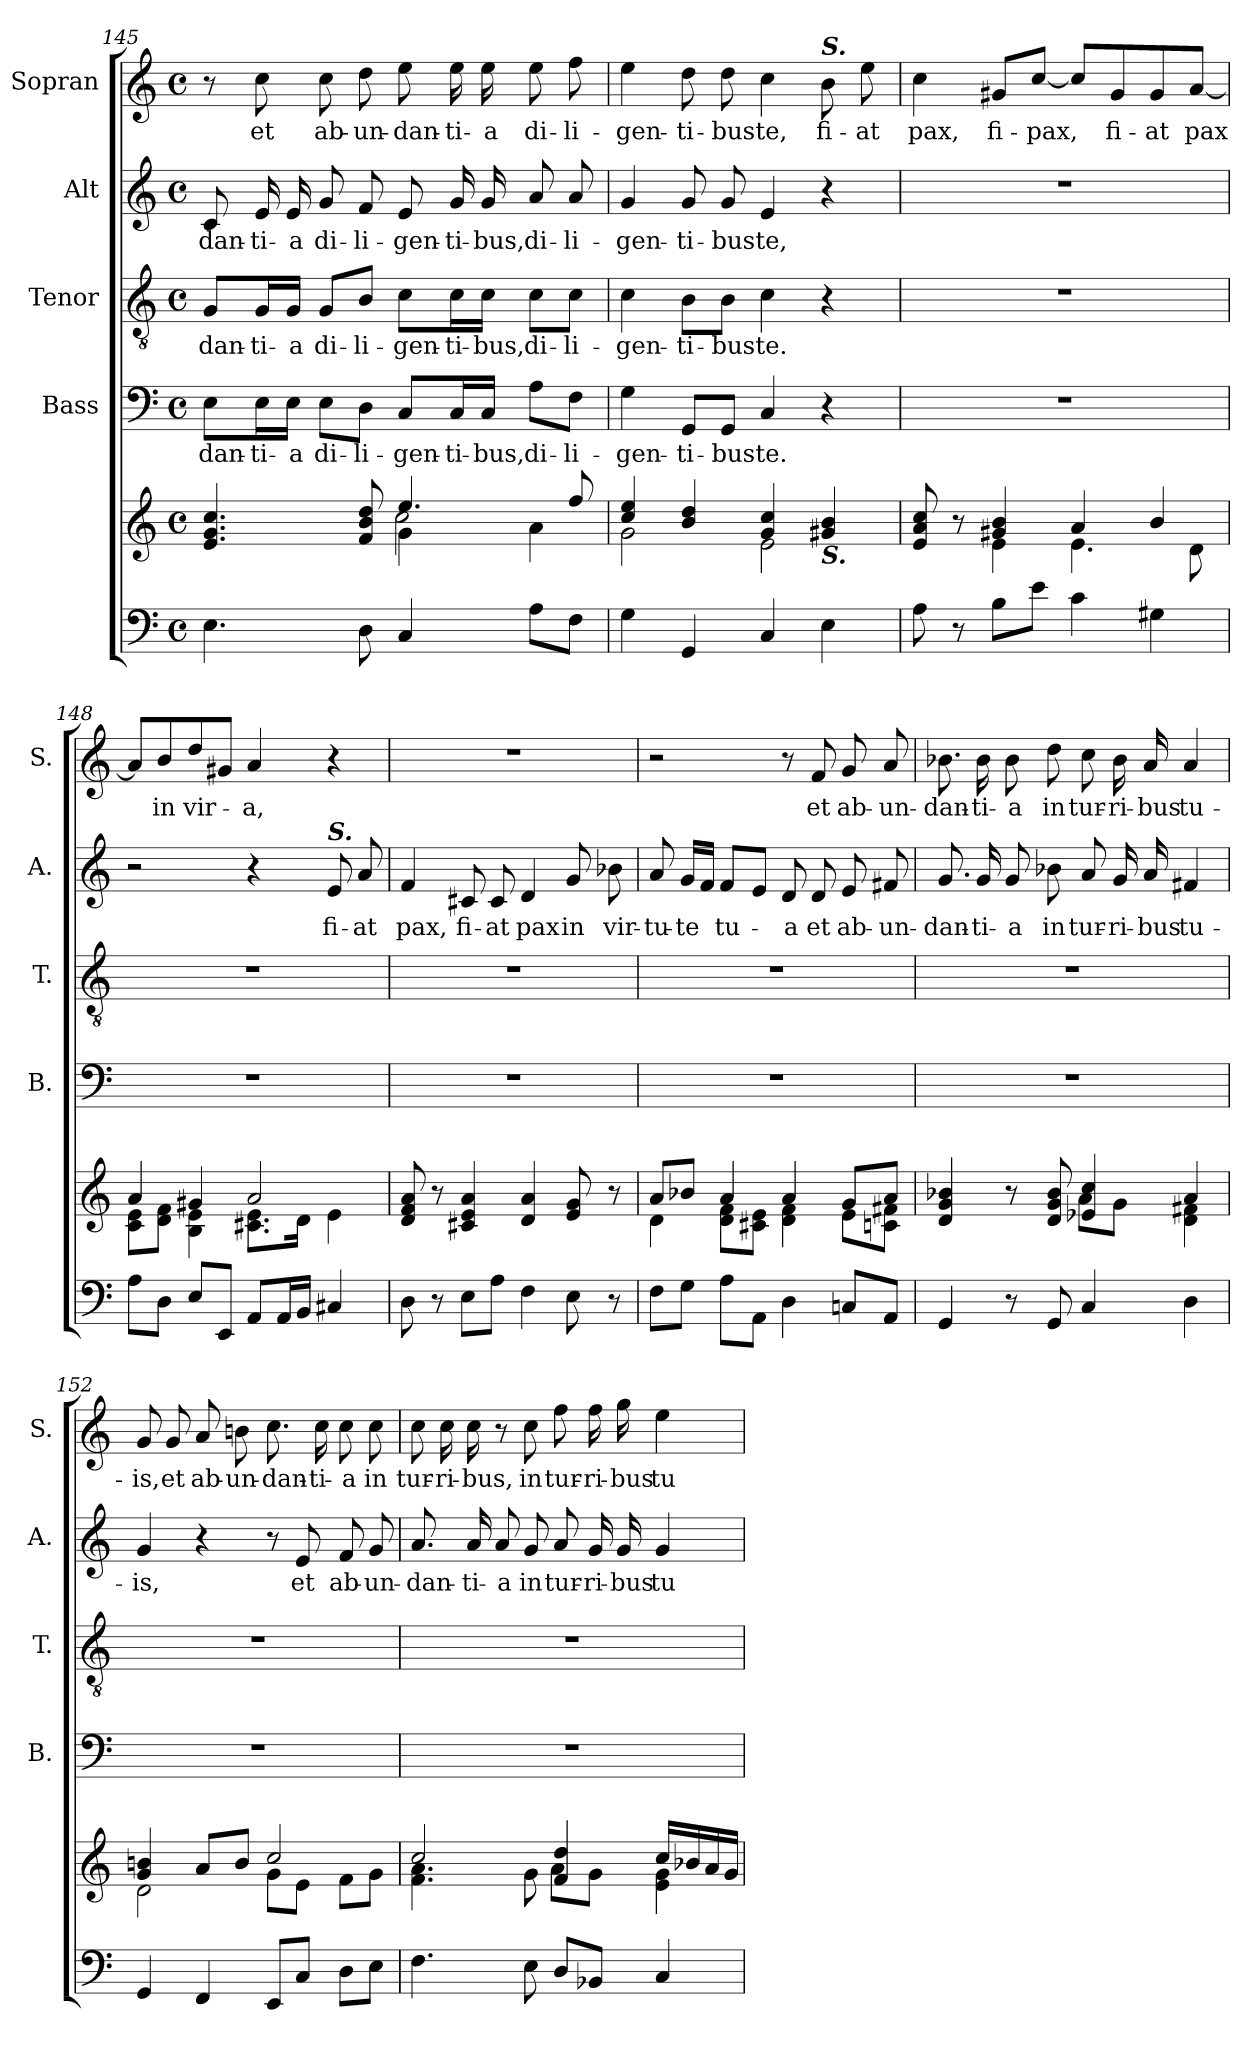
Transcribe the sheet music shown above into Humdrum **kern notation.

**kern	**kern	**kern	**text	**kern	**text	**kern	**text	**kern	**text
*part5	*part5	*part4	*part4	*part3	*part3	*part2	*part2	*part1	*part1
*staff6	*staff5	*staff4	*staff4	*staff3	*staff3	*staff2	*staff2	*staff1	*staff1
*	*	*I"Bass	*	*I"Tenor	*	*I"Alt	*	*I"Sopran	*
*	*	*I'B.	*	*I'T.	*	*I'A.	*	*I'S.	*
!!LO:PB:g=z
*clefF4	*clefG2	*clefF4	*	*clefGv2	*	*clefG2	*	*clefG2	*
*k[]	*k[]	*k[]	*	*k[]	*	*k[]	*	*k[]	*
*C:	*C:	*C:	*	*C:	*	*C:	*	*C:	*
*M4/4	*M4/4	*M4/4	*	*M4/4	*	*M4/4	*	*M4/4	*
*met(c)	*met(c)	*met(c)	*	*met(c)	*	*met(c)	*	*met(c)	*
=145	=145	=145	=145	=145	=145	=145	=145	=145	=145
*	*^	*	*	*	*	*	*	*	*
*	*	*^	*	*	*	*	*	*	*	*
!	!	!	!	!	!LO:LY:b	!	!LO:LY:b	!	!LO:LY:b	!	!
4.E\	4.e/ 4.g/ 4.cc/	2ryy	2ryy	8E\L	-dan-	8G/L	-dan-	8c/	-dan-	8r	.
!	!	!	!	!	!LO:LY:b	!	!LO:LY:b	!	!LO:LY:b	!	!LO:LY:b
.	.	.	.	16E\L	-ti-	16G/L	-ti-	16e/	-ti-	8cc\	et
!	!	!	!	!	!LO:LY:b	!	!LO:LY:b	!	!LO:LY:b	!	!
.	.	.	.	16E\JJ	-a	16G/JJ	-a	16e/	-a	.	.
!	!	!	!	!	!LO:LY:b	!	!LO:LY:b	!	!LO:LY:b	!	!LO:LY:b
.	.	.	.	8E\L	di-	8G/L	di-	8g/	di-	8cc\	ab-
!	!	!	!	!	!LO:LY:b	!	!LO:LY:b	!	!LO:LY:b	!	!LO:LY:b
8D\	8f/ 8b/ 8dd/	.	.	8D\J	-li-	8B/J	-li-	8f/	-li-	8dd\	-un-
!	!	!	!	!	!LO:LY:b	!	!LO:LY:b	!	!LO:LY:b	!	!LO:LY:b
4C/	4.ee/	4g\	2cc\	8C/L	-gen-	8c\L	-gen-	8e/	-gen-	8ee\	-dan-
!	!	!	!	!	!LO:LY:b	!	!LO:LY:b	!	!LO:LY:b	!	!LO:LY:b
.	.	.	.	16C/L	-ti-	16c\L	-ti-	16g/	-ti-	16ee\	-ti-
!	!	!	!	!	!LO:LY:b	!	!LO:LY:b	!	!LO:LY:b	!	!LO:LY:b
.	.	.	.	16C/JJ	-bus,	16c\JJ	-bus,	16g/	-bus,	16ee\	-a
!	!	!	!	!	!LO:LY:b	!	!LO:LY:b	!	!LO:LY:b	!	!LO:LY:b
8A\L	.	4a\	.	8A\L	di-	8c\L	di-	8a/	di-	8ee\	di-
!	!	!	!	!	!LO:LY:b	!	!LO:LY:b	!	!LO:LY:b	!	!LO:LY:b
8F\J	8ff/	.	.	8F\J	-li-	8c\J	-li-	8a/	-li-	8ff\	-li-
*	*	*v	*v	*	*	*	*	*	*	*	*
=146	=146	=146	=146	=146	=146	=146	=146	=146	=146	=146
!	!	!	!	!LO:LY:b	!	!LO:LY:b	!	!LO:LY:b	!	!LO:LY:b
4G\	4cc/ 4ee/	2g\	4G\	-gen-	4c\	-gen-	4g/	-gen-	4ee\	-gen-
!	!	!	!	!LO:LY:b	!	!LO:LY:b	!	!LO:LY:b	!	!LO:LY:b
4GG/	4b/ 4dd/	.	8GG/L	-ti-	8B\L	-ti-	8g/	-ti-	8dd\	-ti-
!	!	!	!	!LO:LY:b	!	!LO:LY:b	!	!LO:LY:b	!	!LO:LY:b
.	.	.	8GG/J	-bus	8B\J	-bus	8g/	-bus	8dd\	-bus
!	!	!	!	!LO:LY:b	!	!LO:LY:b	!	!LO:LY:b	!	!LO:LY:b
4C/	4g/ 4cc/	2e\	4C/	te.	4c\	te.	4e/	te,	4cc\	te,
!	!	!	!	!	!	!	!	!	!LO:TX:a:Bi:t=S.	!
!	!LO:TX:b:Bi:t=S.	!	!	!	!	!	!	!	!	!
!	!	!	!	!	!	!	!	!	!	!LO:LY:b
4E\	4g#X/ 4b/	.	4r	.	4r	.	4r	.	8b\	fi-
!	!	!	!	!	!	!	!	!	!	!LO:LY:b
.	.	.	.	.	.	.	.	.	8ee\	-at
=147	=147	=147	=147	=147	=147	=147	=147	=147	=147	=147
!	!	!	!	!	!	!	!	!	!	!LO:LY:b
8A\	8e/ 8a/ 8cc/	4ryy	1r	.	1r	.	1r	.	4cc\	pax,
8r	8r	.	.	.	.	.	.	.	.	.
!	!	!	!	!	!	!	!	!	!	!LO:LY:b
8B\L	4g#X/ 4b/	4e\	.	.	.	.	.	.	8g#X/L	fi-
!	!	!	!	!	!	!	!	!	!	!LO:LY:b
8e\J	.	.	.	.	.	.	.	.	[8cc/J	-pax,
4c\	4a/	4.e\	.	.	.	.	.	.	8cc/L]	.
!	!	!	!	!	!	!	!	!	!	!LO:LY:b
.	.	.	.	.	.	.	.	.	8g#/	fi-
!	!	!	!	!	!	!	!	!	!	!LO:LY:b
4G#X\	4b/	.	.	.	.	.	.	.	8g#/	-at
!	!	!	!	!	!	!	!	!	!	!LO:LY:b
.	.	8d\	.	.	.	.	.	.	[8a/J	pax
=148	=148	=148	=148	=148	=148	=148	=148	=148	=148	=148
8A\L	4a/	8c\ 8e\L	1r	.	1r	.	2r	.	8a/L]	.
!	!	!	!	!	!	!	!	!	!	!LO:LY:b
8D\J	.	8d\ 8f\J	.	.	.	.	.	.	8b/	in
!	!	!	!	!	!	!	!	!	!	!LO:LY:b
8E/L	4g#X/	4B\ 4e\	.	.	.	.	.	.	8dd/	vir-
8EE/J	.	.	.	.	.	.	.	.	8g#X/J	.
!	!	!	!	!	!	!	!	!	!	!LO:LY:b
8AA/L	2a/	8.c#X\ 8.e\L	.	.	.	.	4r	.	4a/	-a,
16AA/L	.	.	.	.	.	.	.	.	.	.
16BB/JJ	.	16d\Jk	.	.	.	.	.	.	.	.
!	!	!	!	!	!	!	!LO:TX:a:Bi:t=S.	!	!	!
!	!	!	!	!	!	!	!	!LO:LY:b	!	!
4C#X/	.	4e\	.	.	.	.	8e/	fi-	4r	.
!	!	!	!	!	!	!	!	!LO:LY:b	!	!
.	.	.	.	.	.	.	8a/	-at	.	.
*	*v	*v	*	*	*	*	*	*	*	*
!!LO:LB:g=z
=149	=149	=149	=149	=149	=149	=149	=149	=149	=149
!	!	!	!	!	!	!	!LO:LY:b	!	!
8D\	8d/ 8f/ 8a/	1r	.	1r	.	4f/	pax,	1r	.
8r	8r	.	.	.	.	.	.	.	.
!	!	!	!	!	!	!	!LO:LY:b	!	!
8E\L	4c#X/ 4e/ 4a/	.	.	.	.	8c#X/	fi-	.	.
!	!	!	!	!	!	!	!LO:LY:b	!	!
8A\J	.	.	.	.	.	8c#/	-at	.	.
!	!	!	!	!	!	!	!LO:LY:b	!	!
4F\	4d/ 4a/	.	.	.	.	4d/	pax	.	.
!	!	!	!	!	!	!	!LO:LY:b	!	!
8E\	8e/ 8g/	.	.	.	.	8g/	in	.	.
!	!	!	!	!	!	!	!LO:LY:b	!	!
8r	8r	.	.	.	.	8b-X\	vir-	.	.
=150	=150	=150	=150	=150	=150	=150	=150	=150	=150
*	*^	*	*	*	*	*	*	*	*
!	!	!	!	!	!	!	!	!LO:LY:b	!	!
8F\L	8a/L	4d\	1r	.	1r	.	8a/	-tu-	2r	.
!	!	!	!	!	!	!	!	!LO:LY:b	!	!
8G\J	8b-X/J	.	.	.	.	.	16g/LL	-te	.	.
.	.	.	.	.	.	.	16f/JJ	.	.	.
!	!	!	!	!	!	!	!	!LO:LY:b	!	!
8A\L	4a/	8d\ 8f\L	.	.	.	.	8f/L	tu-	.	.
8AA\J	.	8c#X\ 8e\J	.	.	.	.	8e/J	.	.	.
!	!	!	!	!	!	!	!	!LO:LY:b	!	!
4D\	4a/	4d\ 4f\	.	.	.	.	8d/	-a	8r	.
!	!	!	!	!	!	!	!	!LO:LY:b	!	!LO:LY:b
.	.	.	.	.	.	.	8d/	et	8f/	et
!	!	!	!	!	!	!	!	!LO:LY:b	!	!LO:LY:b
8Cn/L	8g/L	8e\L	.	.	.	.	8e/	ab-	8g/	ab-
!	!	!	!	!	!	!	!	!LO:LY:b	!	!LO:LY:b
8AA/J	8a/J	8cn\ 8f#X\J	.	.	.	.	8f#X/	-un-	8a/	-un-
=151	=151	=151	=151	=151	=151	=151	=151	=151	=151	=151
!	!	!	!	!	!	!	!	!LO:LY:b	!	!LO:LY:b
4GG/	4d/ 4g/ 4b-X/	2ryy	1r	.	1r	.	8.g/	-dan-	8.b-X\	-dan-
!	!	!	!	!	!	!	!	!LO:LY:b	!	!LO:LY:b
.	.	.	.	.	.	.	16g/	-ti-	16b-\	-ti-
!	!	!	!	!	!	!	!	!LO:LY:b	!	!LO:LY:b
8r	8r	.	.	.	.	.	8g/	-a	8b-\	-a
!	!	!	!	!	!	!	!	!LO:LY:b	!	!LO:LY:b
8GG/	8d/ 8g/ 8b-/	.	.	.	.	.	8b-X\	in	8dd\	in
!	!	!	!	!	!	!	!	!LO:LY:b	!	!LO:LY:b
4C/	4e-X/ 4cc/	8a\L	.	.	.	.	8a/	tur-	8cc\	tur-
!	!	!	!	!	!	!	!	!LO:LY:b	!	!LO:LY:b
.	.	8g\J	.	.	.	.	16g/	-ri-	16b-\	-ri-
!	!	!	!	!	!	!	!	!LO:LY:b	!	!LO:LY:b
.	.	.	.	.	.	.	16a/	-bus	16a/	-bus
!	!	!	!	!	!	!	!	!LO:LY:b	!	!LO:LY:b
4D\	4a/	4d\ 4f#X\	.	.	.	.	4f#X/	tu-	4a/	tu-
=152	=152	=152	=152	=152	=152	=152	=152	=152	=152	=152
!	!	!	!	!	!	!	!	!LO:LY:b	!	!LO:LY:b
4GG/	4g/ 4bn/	2d\	1r	.	1r	.	4g/	-is,	8g/	-is,
!	!	!	!	!	!	!	!	!	!	!LO:LY:b
.	.	.	.	.	.	.	.	.	8g/	et
!	!	!	!	!	!	!	!	!	!	!LO:LY:b
4FF/	8a/L	.	.	.	.	.	4r	.	8a/	ab-
!	!	!	!	!	!	!	!	!	!	!LO:LY:b
.	8b/J	.	.	.	.	.	.	.	8bn\	-un-
!	!	!	!	!	!	!	!	!	!	!LO:LY:b
8EE/L	2cc/	8g\L	.	.	.	.	8r	.	8.cc\	-dan-
!	!	!	!	!	!	!	!	!LO:LY:b	!	!
8C/J	.	8e\J	.	.	.	.	8e/	et	.	.
!	!	!	!	!	!	!	!	!	!	!LO:LY:b
.	.	.	.	.	.	.	.	.	16cc\	-ti-
!	!	!	!	!	!	!	!	!LO:LY:b	!	!LO:LY:b
8D\L	.	8f\L	.	.	.	.	8f/	ab-	8cc\	-a
!	!	!	!	!	!	!	!	!LO:LY:b	!	!LO:LY:b
8E\J	.	8g\J	.	.	.	.	8g/	-un-	8cc\	in
!!LO:PB:g=z
=153	=153	=153	=153	=153	=153	=153	=153	=153	=153	=153
!	!	!	!	!	!	!	!	!LO:LY:b	!	!LO:LY:b
4.F\	2cc/	4.f\ 4.a\	1r	.	1r	.	8.a/	-dan-	8cc\	tur-
!	!	!	!	!	!	!	!	!	!	!LO:LY:b
.	.	.	.	.	.	.	.	.	16cc\	-ri-
!	!	!	!	!	!	!	!	!LO:LY:b	!	!LO:LY:b
.	.	.	.	.	.	.	16a/	-ti-	16cc\	-bus,
!	!	!	!	!	!	!	!	!LO:LY:b	!	!
.	.	.	.	.	.	.	8a/	-a	8r	.
!	!	!	!	!	!	!	!	!LO:LY:b	!	!LO:LY:b
8E\	.	8g\	.	.	.	.	8g/	in	8cc\	in
!	!	!	!	!	!	!	!	!LO:LY:b	!	!LO:LY:b
8D/L	4f/ 4dd/	8a\L	.	.	.	.	8a/	tur-	8ff\	tur-
!	!	!	!	!	!	!	!	!LO:LY:b	!	!LO:LY:b
8BB-X/J	.	8g\J	.	.	.	.	16g/	-ri-	16ff\	-ri-
!	!	!	!	!	!	!	!	!LO:LY:b	!	!LO:LY:b
.	.	.	.	.	.	.	16g/	-bus	16gg\	-bus
!	!	!	!	!	!	!	!	!LO:LY:b	!	!LO:LY:b
4C/	16cc/LL	4e\ 4g\	.	.	.	.	4g/	tu-	4ee\	tu-
.	16b-X/	.	.	.	.	.	.	.	.	.
.	16a/	.	.	.	.	.	.	.	.	.
.	16g/JJ	.	.	.	.	.	.	.	.	.
*	*v	*v	*	*	*	*	*	*	*	*
=	=	=	=	=	=	=	=	=	=
*-	*-	*-	*-	*-	*-	*-	*-	*-	*-
